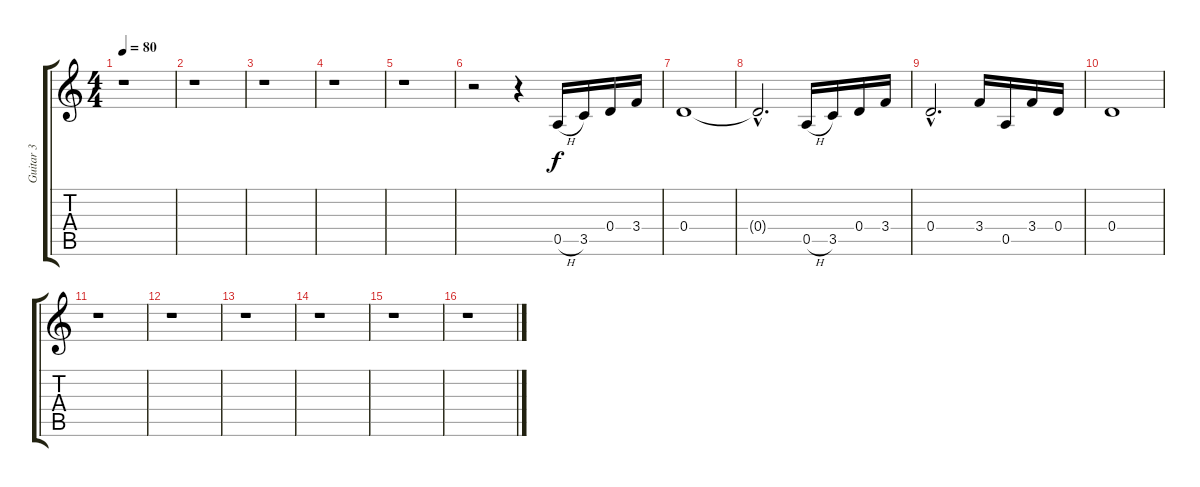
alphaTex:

\track ("Guitar 3" "Guitar 3") {instrument electricguitarclean}
\staff {score tabs}
\tuning (E4 B3 G3 D3 A2 D2) {hide}
\ts (4 4)
\tempo 80
\clef g2
\ks c
r.1{dy f} |
r.1 |
r.1 |
r.1 |
r.1 |
r.2 r.4 0.5{h}.16 3.5.16 0.4.16 3.4.16 |
0.4.1 |
0.4{hac t}.2{d} 0.5{h}.16 3.5.16 0.4.16 3.4.16 |
0.4{hac}.2{d} 3.4.16 0.5.16 3.4.16 0.4.16 |
0.4.1 |
r.1 |
r.1 |
r.1 |
r.1 |
r.1 |
r.1
